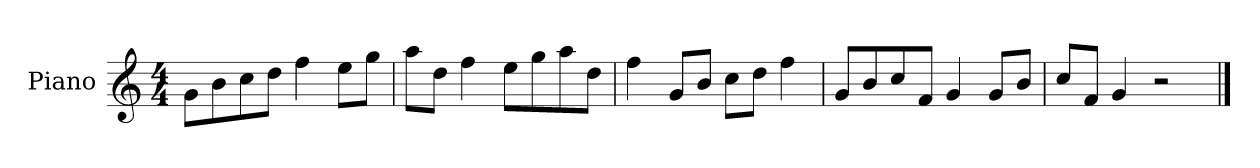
**kern
*part1
*staff1
*I"Piano
*I'P-no
*clefG2
*k[]
*M4/4
*MM90
=1
8g\L
8b\
8cc\
8dd\J
4ff\
8ee\L
8gg\J
=2
8aa\L
8dd\J
4ff\
8ee\L
8gg\
8aa\
8dd\J
=3
4ff\
8g/L
8b/J
8cc\L
8dd\J
4ff\
=4
8g/L
8b/
8cc/
8f/J
4g/
8g/L
8b/J
=5
8cc/L
8f/J
4g/
2r
==
*-
